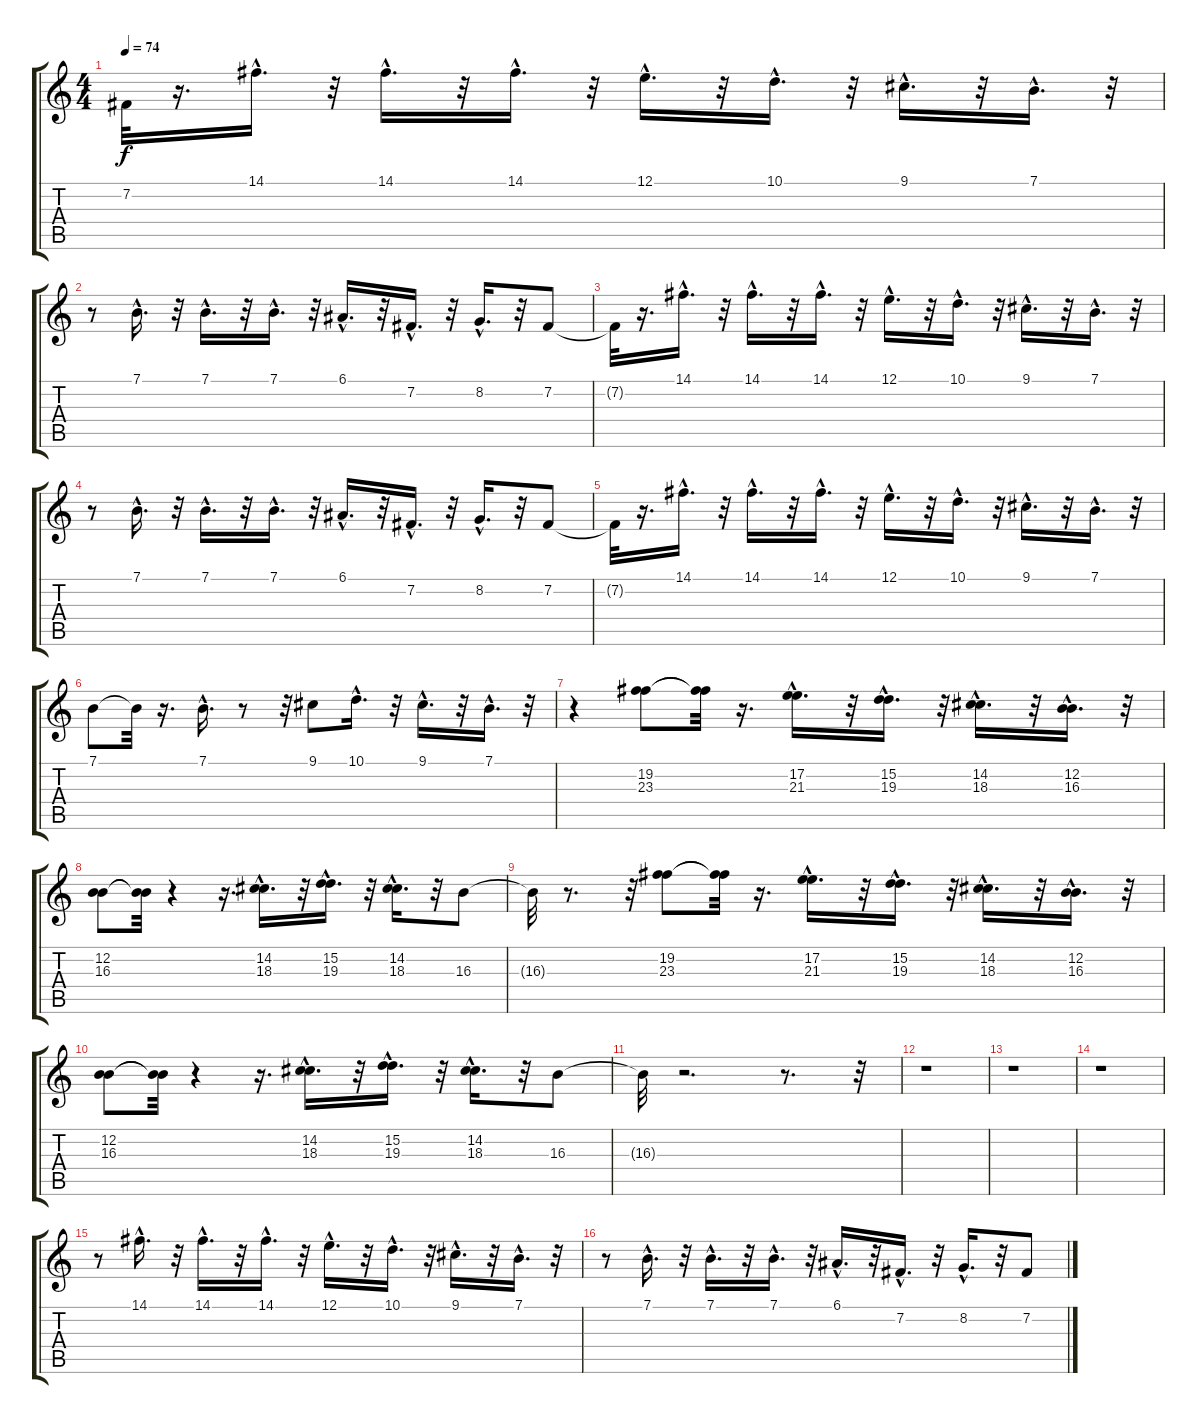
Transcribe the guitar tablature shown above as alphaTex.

\track "" {instrument panflute}
\staff {score tabs}
\tuning (E4 B3 G3 D3 A2 E2) {hide}
\ts (4 4)
\tempo 74
\clef g2
\ks c
7.2{t}.32{dy f} r.16{d} 14.1{hac}.16{d} r.32 14.1{hac}.16{d} r.32 14.1{hac}.16{d} r.32 12.1{hac}.16{d} r.32 10.1{hac}.16{d} r.32 9.1{hac}.16{d} r.32 7.1{hac}.16{d} r.32 |
r.8 7.1{hac}.16{d} r.32 7.1{hac}.16{d} r.32 7.1{hac}.16{d} r.32 6.1{hac}.16{d} r.32 7.2{hac}.16{d} r.32 8.2{hac}.16{d} r.32 7.2.8 |
7.2{t}.32 r.16{d} 14.1{hac}.16{d} r.32 14.1{hac}.16{d} r.32 14.1{hac}.16{d} r.32 12.1{hac}.16{d} r.32 10.1{hac}.16{d} r.32 9.1{hac}.16{d} r.32 7.1{hac}.16{d} r.32 |
r.8 7.1{hac}.16{d} r.32 7.1{hac}.16{d} r.32 7.1{hac}.16{d} r.32 6.1{hac}.16{d} r.32 7.2{hac}.16{d} r.32 8.2{hac}.16{d} r.32 7.2.8 |
7.2{t}.32 r.16{d} 14.1{hac}.16{d} r.32 14.1{hac}.16{d} r.32 14.1{hac}.16{d} r.32 12.1{hac}.16{d} r.32 10.1{hac}.16{d} r.32 9.1{hac}.16{d} r.32 7.1{hac}.16{d} r.32 |
7.1.8 7.1{t}.32 r.16{d} 7.1{hac}.16{d} r.8 r.32 9.1.8 10.1{hac}.16{d} r.32 9.1{hac}.16{d} r.32 7.1{hac}.16{d} r.32 |
r.4 (19.2 23.3).8 (19.2{t} 23.3{t}).32 r.16{d} (17.2{hac} 21.3{hac}).16{d} r.32 (15.2{hac} 19.3{hac}).16{d} r.32 (14.2{hac} 18.3{hac}).16{d} r.32 (12.2{hac} 16.3{hac}).16{d} r.32 |
(12.2 16.3).8 (12.2{t} 16.3{t}).32 r.4 r.16{d} (14.2{hac} 18.3{hac}).16{d} r.32 (15.2{hac} 19.3{hac}).16{d} r.32 (14.2{hac} 18.3{hac}).16{d} r.32 16.3.8 |
16.3{t}.32 r.8{d} r.32 (19.2 23.3).8 (19.2{t} 23.3{t}).32 r.16{d} (17.2{hac} 21.3{hac}).16{d} r.32 (15.2{hac} 19.3{hac}).16{d} r.32 (14.2{hac} 18.3{hac}).16{d} r.32 (12.2{hac} 16.3{hac}).16{d} r.32 |
(12.2 16.3).8 (12.2{t} 16.3{t}).32 r.4 r.16{d} (14.2{hac} 18.3{hac}).16{d} r.32 (15.2{hac} 19.3{hac}).16{d} r.32 (14.2{hac} 18.3{hac}).16{d} r.32 16.3.8 |
16.3{t}.32 r.2{d} r.8{d} r.32 |
r.1 |
r.1 |
r.1 |
r.8 14.1{hac}.16{d} r.32 14.1{hac}.16{d} r.32 14.1{hac}.16{d} r.32 12.1{hac}.16{d} r.32 10.1{hac}.16{d} r.32 9.1{hac}.16{d} r.32 7.1{hac}.16{d} r.32 |
r.8 7.1{hac}.16{d} r.32 7.1{hac}.16{d} r.32 7.1{hac}.16{d} r.32 6.1{hac}.16{d} r.32 7.2{hac}.16{d} r.32 8.2{hac}.16{d} r.32 7.2.8
